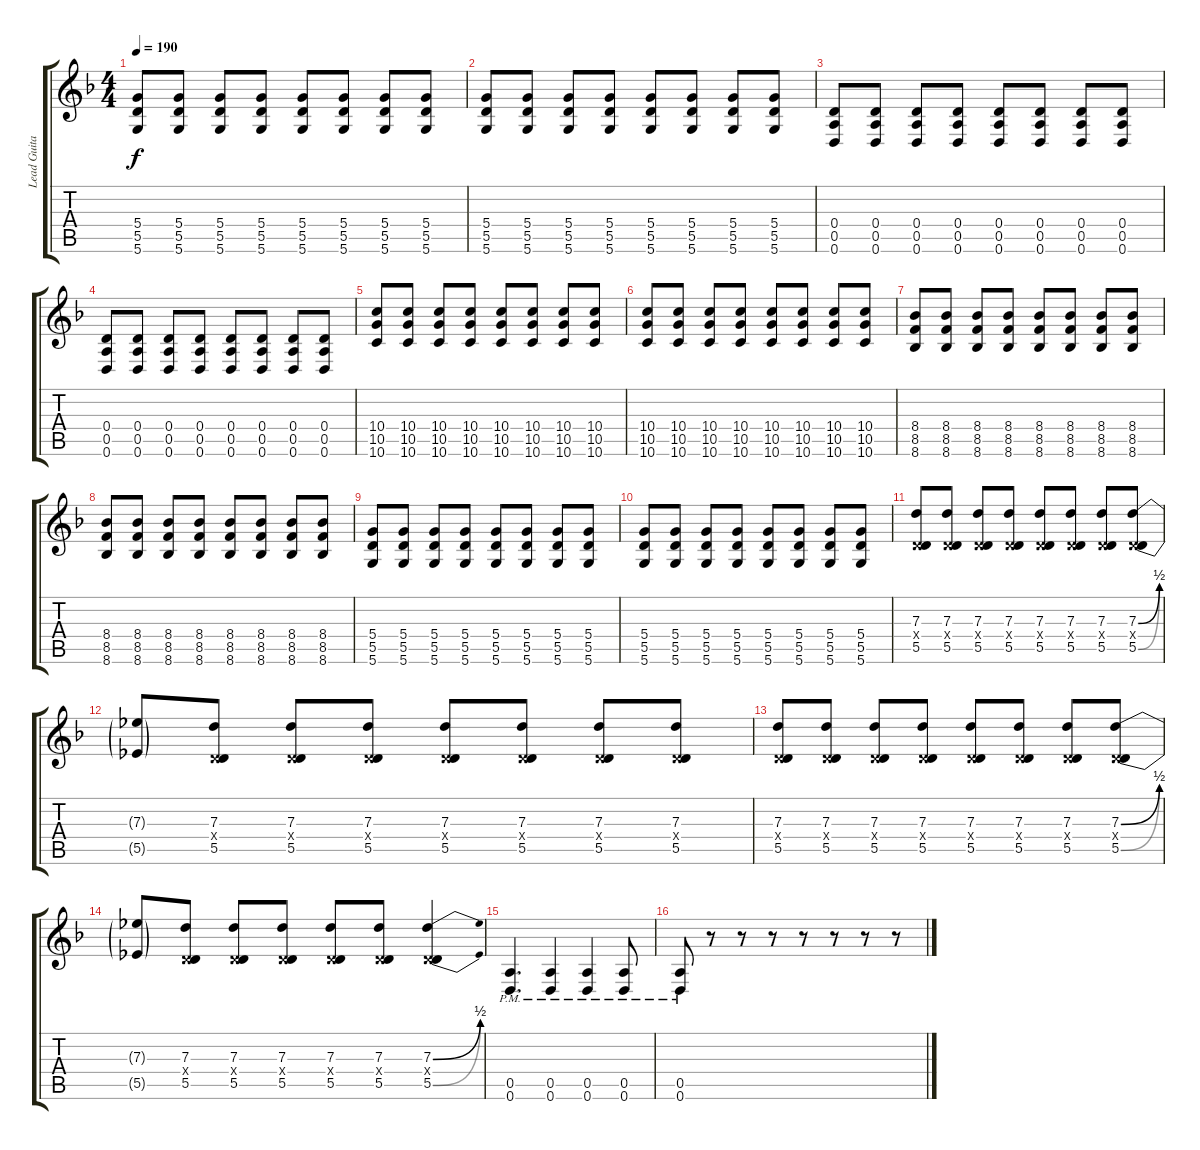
\track ("Lead Guitar (Chris)" "Lead Guita") {instrument distortionguitar}
\staff {score tabs}
\tuning (E4 B3 G3 D3 A2 D2) {hide}
\ts (4 4)
\tempo 190
\clef g2
\ks dminor
(5.4 5.5 5.6).8{dy f} (5.4 5.5 5.6).8 (5.4 5.5 5.6).8 (5.4 5.5 5.6).8 (5.4 5.5 5.6).8 (5.4 5.5 5.6).8 (5.4 5.5 5.6).8 (5.4 5.5 5.6).8 |
(5.4 5.5 5.6).8 (5.4 5.5 5.6).8 (5.4 5.5 5.6).8 (5.4 5.5 5.6).8 (5.4 5.5 5.6).8 (5.4 5.5 5.6).8 (5.4 5.5 5.6).8 (5.4 5.5 5.6).8 |
(0.4 0.5 0.6).8 (0.4 0.5 0.6).8 (0.4 0.5 0.6).8 (0.4 0.5 0.6).8 (0.4 0.5 0.6).8 (0.4 0.5 0.6).8 (0.4 0.5 0.6).8 (0.4 0.5 0.6).8 |
(0.4 0.5 0.6).8 (0.4 0.5 0.6).8 (0.4 0.5 0.6).8 (0.4 0.5 0.6).8 (0.4 0.5 0.6).8 (0.4 0.5 0.6).8 (0.4 0.5 0.6).8 (0.4 0.5 0.6).8 |
(10.4 10.5 10.6).8 (10.4 10.5 10.6).8 (10.4 10.5 10.6).8 (10.4 10.5 10.6).8 (10.4 10.5 10.6).8 (10.4 10.5 10.6).8 (10.4 10.5 10.6).8 (10.4 10.5 10.6).8 |
(10.4 10.5 10.6).8 (10.4 10.5 10.6).8 (10.4 10.5 10.6).8 (10.4 10.5 10.6).8 (10.4 10.5 10.6).8 (10.4 10.5 10.6).8 (10.4 10.5 10.6).8 (10.4 10.5 10.6).8 |
(8.4 8.5 8.6).8 (8.4 8.5 8.6).8 (8.4 8.5 8.6).8 (8.4 8.5 8.6).8 (8.4 8.5 8.6).8 (8.4 8.5 8.6).8 (8.4 8.5 8.6).8 (8.4 8.5 8.6).8 |
(8.4 8.5 8.6).8 (8.4 8.5 8.6).8 (8.4 8.5 8.6).8 (8.4 8.5 8.6).8 (8.4 8.5 8.6).8 (8.4 8.5 8.6).8 (8.4 8.5 8.6).8 (8.4 8.5 8.6).8 |
(5.4 5.5 5.6).8 (5.4 5.5 5.6).8 (5.4 5.5 5.6).8 (5.4 5.5 5.6).8 (5.4 5.5 5.6).8 (5.4 5.5 5.6).8 (5.4 5.5 5.6).8 (5.4 5.5 5.6).8 |
(5.4 5.5 5.6).8 (5.4 5.5 5.6).8 (5.4 5.5 5.6).8 (5.4 5.5 5.6).8 (5.4 5.5 5.6).8 (5.4 5.5 5.6).8 (5.4 5.5 5.6).8 (5.4 5.5 5.6).8 |
(7.3 0.4{x} 5.5).8 (7.3 0.4{x} 5.5).8 (7.3 0.4{x} 5.5).8 (7.3 0.4{x} 5.5).8 (7.3 0.4{x} 5.5).8 (7.3 0.4{x} 5.5).8 (7.3 0.4{x} 5.5).8 (7.3{be (bend 0 0 60 2)} 0.4{x} 5.5{be (bend 0 0 60 2)}).8 |
(7.3{t} 5.5{t}).8 (7.3 0.4{x} 5.5).8 (7.3 0.4{x} 5.5).8 (7.3 0.4{x} 5.5).8 (7.3 0.4{x} 5.5).8 (7.3 0.4{x} 5.5).8 (7.3 0.4{x} 5.5).8 (7.3 0.4{x} 5.5).8 |
(7.3 0.4{x} 5.5).8 (7.3 0.4{x} 5.5).8 (7.3 0.4{x} 5.5).8 (7.3 0.4{x} 5.5).8 (7.3 0.4{x} 5.5).8 (7.3 0.4{x} 5.5).8 (7.3 0.4{x} 5.5).8 (7.3{be (bend 0 0 60 2)} 0.4{x} 5.5{be (bend 0 0 60 2)}).8 |
(7.3{t} 5.5{t}).8 (7.3 0.4{x} 5.5).8 (7.3 0.4{x} 5.5).8 (7.3 0.4{x} 5.5).8 (7.3 0.4{x} 5.5).8 (7.3 0.4{x} 5.5).8 (7.3{be (bend 0 0 60 2)} 0.4{x} 5.5{be (bend 0 0 60 2)}).4 |
(0.5{pm} 0.6{pm}).4{d} (0.5{pm} 0.6{pm}).4 (0.5{pm} 0.6{pm}).4 (0.5{pm} 0.6{pm}).8 |
(0.5{pm} 0.6{pm}).8 r.8 r.8 r.8 r.8 r.8 r.8 r.8
